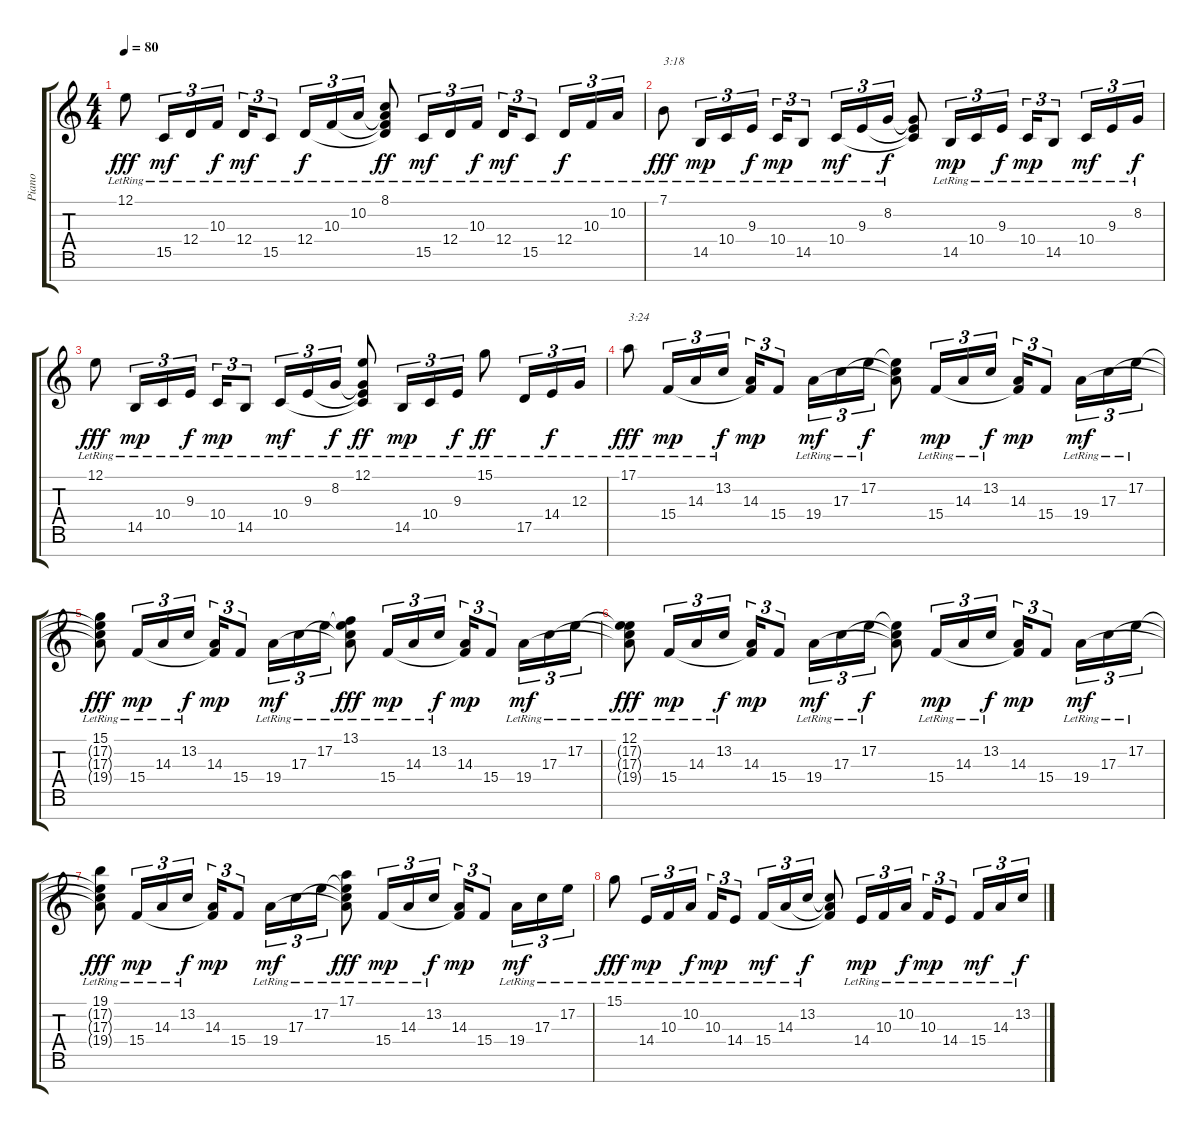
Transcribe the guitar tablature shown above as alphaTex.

\track ("Piano" "Piano") {instrument acousticgrandpiano}
\staff {score tabs}
\tuning (E4 B3 G3 D3 A2 E2 B1) {hide}
\ts (4 4)
\tempo 80
\clef g2
\ks c
12.1{lr}.8{dy fff} 15.5{lr}.16{tu (3 2) dy mf} 12.4{lr}.16{tu (3 2)} 10.3{lr}.16{tu (3 2) dy f} 12.4{lr}.16{tu (3 2) dy mf} 15.5{lr}.8{tu (3 2)} 12.4{lr}.16{tu (3 2) dy f} 10.3{lr}.16{tu (3 2)} 10.2{lr}.16{tu (3 2)} (8.1{lr} 10.2{t} 10.3{t} 12.4{t}).8{dy ff} 15.5{lr}.16{tu (3 2) dy mf} 12.4{lr}.16{tu (3 2)} 10.3{lr}.16{tu (3 2) dy f} 12.4{lr}.16{tu (3 2) dy mf} 15.5{lr}.8{tu (3 2)} 12.4{lr}.16{tu (3 2) dy f} 10.3{lr}.16{tu (3 2)} 10.2{lr}.16{tu (3 2)} |
7.1{lr}.8{txt "3:18" dy fff} 14.5{lr}.16{tu (3 2) dy mp} 10.4{lr}.16{tu (3 2)} 9.3{lr}.16{tu (3 2) dy f} 10.4{lr}.16{tu (3 2) dy mp} 14.5{lr}.8{tu (3 2)} 10.4{lr}.16{tu (3 2) dy mf} 9.3{lr}.16{tu (3 2)} 8.2{lr}.16{tu (3 2) dy f} (8.2{t} 9.3{t} 10.4{t}).8 14.5{lr}.16{tu (3 2) dy mp} 10.4{lr}.16{tu (3 2)} 9.3{lr}.16{tu (3 2) dy f} 10.4{lr}.16{tu (3 2) dy mp} 14.5{lr}.8{tu (3 2)} 10.4{lr}.16{tu (3 2) dy mf} 9.3{lr}.16{tu (3 2)} 8.2{lr}.16{tu (3 2) dy f} |
12.1{lr}.8{dy fff} 14.5{lr}.16{tu (3 2) dy mp} 10.4{lr}.16{tu (3 2)} 9.3{lr}.16{tu (3 2) dy f} 10.4{lr}.16{tu (3 2) dy mp} 14.5{lr}.8{tu (3 2)} 10.4{lr}.16{tu (3 2) dy mf} 9.3{lr}.16{tu (3 2)} 8.2{lr}.16{tu (3 2) dy f} (12.1{lr} 8.2{t} 9.3{t} 10.4{t}).8{dy ff} 14.5{lr}.16{tu (3 2) dy mp} 10.4{lr}.16{tu (3 2)} 9.3{lr}.16{tu (3 2) dy f} 15.1{lr}.8{dy ff} 17.5{lr}.16{tu (3 2)} 14.4{lr}.16{tu (3 2) dy f} 12.3{lr}.16{tu (3 2)} |
\section ("" "")
17.1{lr}.8{txt "3:24" dy fff} 15.4{lr}.16{tu (3 2) dy mp} 14.3{lr}.16{tu (3 2)} 13.2{lr}.16{tu (3 2) dy f} (14.3 15.4{t}).16{tu (3 2) dy mp} 15.4.8{tu (3 2)} 19.4{lr}.16{tu (3 2) dy mf} 17.3{lr}.16{tu (3 2)} 17.2{lr}.16{tu (3 2) dy f} (17.2{t} 17.3{t} 19.4{t}).8 15.4{lr}.16{tu (3 2) dy mp} 14.3{lr}.16{tu (3 2)} 13.2{lr}.16{tu (3 2) dy f} (14.3 15.4{t}).16{tu (3 2) dy mp} 15.4.8{tu (3 2)} 19.4{lr}.16{tu (3 2) dy mf} 17.3{lr}.16{tu (3 2)} 17.2{lr}.16{tu (3 2)} |
(15.1{lr} 17.2{t} 17.3{t} 19.4{t}).8{dy fff} 15.4{lr}.16{tu (3 2) dy mp} 14.3{lr}.16{tu (3 2)} 13.2{lr}.16{tu (3 2) dy f} (14.3 15.4{t}).16{tu (3 2) dy mp} 15.4.8{tu (3 2)} 19.4{lr}.16{tu (3 2) dy mf} 17.3{lr}.16{tu (3 2)} 17.2{lr}.16{tu (3 2)} (13.1{lr} 17.2{t} 17.3{t} 19.4{t}).8{dy fff} 15.4{lr}.16{tu (3 2) dy mp} 14.3{lr}.16{tu (3 2)} 13.2{lr}.16{tu (3 2) dy f} (14.3 15.4{t}).16{tu (3 2) dy mp} 15.4.8{tu (3 2)} 19.4{lr}.16{tu (3 2) dy mf} 17.3{lr}.16{tu (3 2)} 17.2{lr}.16{tu (3 2)} |
(12.1{lr} 17.2{t} 17.3{t} 19.4{t}).8{dy fff} 15.4{lr}.16{tu (3 2) dy mp} 14.3{lr}.16{tu (3 2)} 13.2{lr}.16{tu (3 2) dy f} (14.3 15.4{t}).16{tu (3 2) dy mp} 15.4.8{tu (3 2)} 19.4{lr}.16{tu (3 2) dy mf} 17.3{lr}.16{tu (3 2)} 17.2{lr}.16{tu (3 2) dy f} (17.2{t} 17.3{t} 19.4{t}).8 15.4{lr}.16{tu (3 2) dy mp} 14.3{lr}.16{tu (3 2)} 13.2{lr}.16{tu (3 2) dy f} (14.3 15.4{t}).16{tu (3 2) dy mp} 15.4.8{tu (3 2)} 19.4{lr}.16{tu (3 2) dy mf} 17.3{lr}.16{tu (3 2)} 17.2{lr}.16{tu (3 2)} |
(19.1{lr} 17.2{t} 17.3{t} 19.4{t}).8{dy fff} 15.4{lr}.16{tu (3 2) dy mp} 14.3{lr}.16{tu (3 2)} 13.2{lr}.16{tu (3 2) dy f} (14.3 15.4{t}).16{tu (3 2) dy mp} 15.4.8{tu (3 2)} 19.4{lr}.16{tu (3 2) dy mf} 17.3{lr}.16{tu (3 2)} 17.2{lr}.16{tu (3 2)} (17.1{lr} 17.2{t} 17.3{t} 19.4{t}).8{dy fff} 15.4{lr}.16{tu (3 2) dy mp} 14.3{lr}.16{tu (3 2)} 13.2{lr}.16{tu (3 2) dy f} (14.3 15.4{t}).16{tu (3 2) dy mp} 15.4.8{tu (3 2)} 19.4{lr}.16{tu (3 2) dy mf} 17.3{lr}.16{tu (3 2)} 17.2{lr}.16{tu (3 2)} |
15.1{lr}.8{dy fff} 14.4{lr}.16{tu (3 2) dy mp} 10.3{lr}.16{tu (3 2)} 10.2{lr}.16{tu (3 2) dy f} 10.3{lr}.16{tu (3 2) dy mp} 14.4{lr}.8{tu (3 2)} 15.4{lr}.16{tu (3 2) dy mf} 14.3{lr}.16{tu (3 2)} 13.2{lr}.16{tu (3 2) dy f} (13.2{t} 14.3{t} 15.4{t}).8 14.4{lr}.16{tu (3 2) dy mp} 10.3{lr}.16{tu (3 2)} 10.2{lr}.16{tu (3 2) dy f} 10.3{lr}.16{tu (3 2) dy mp} 14.4{lr}.8{tu (3 2)} 15.4{lr}.16{tu (3 2) dy mf} 14.3{lr}.16{tu (3 2)} 13.2{lr}.16{tu (3 2) dy f}
